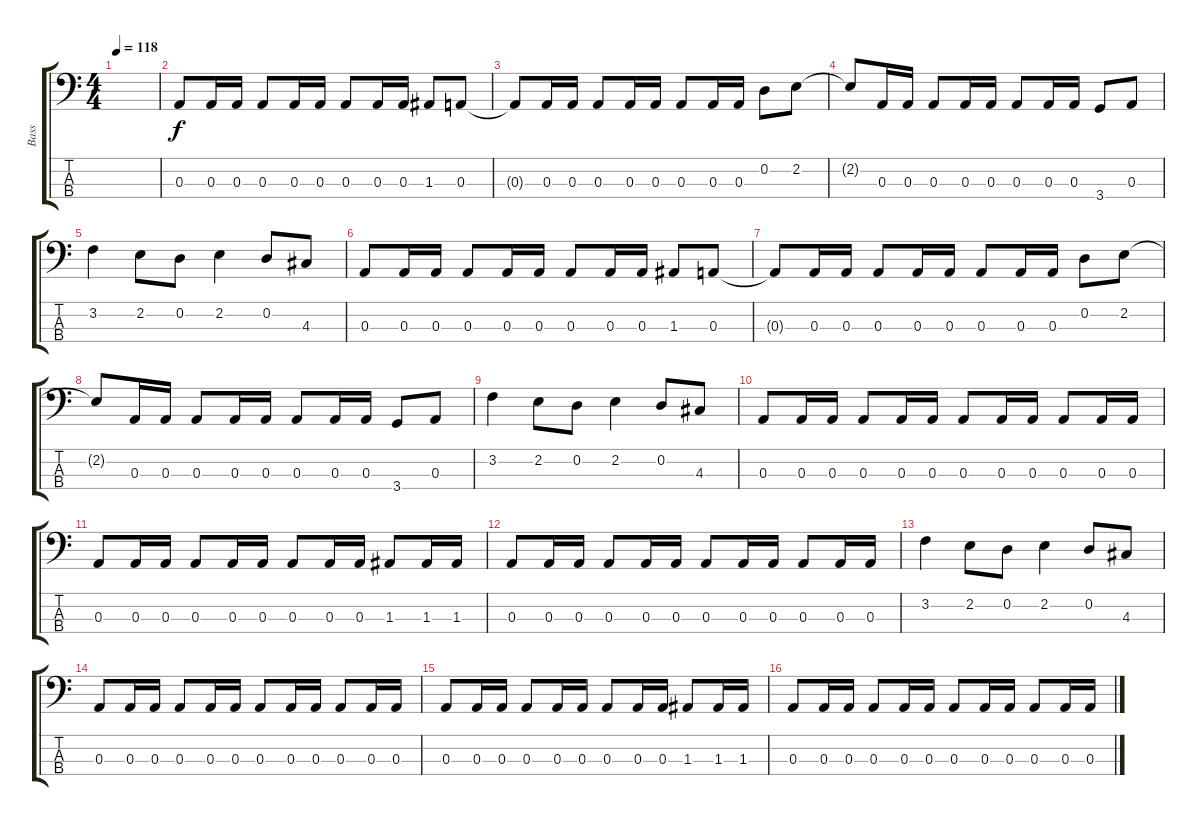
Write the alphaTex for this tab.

\track ("Bass" "Bass") {instrument electricbasspick}
\staff {score tabs}
\tuning (G2 D2 A1 E1) {hide}
\ts (4 4)
\tempo 118
\clef f4
\ks c
|
0.3.8 0.3.16 0.3.16 0.3.8 0.3.16 0.3.16 0.3.8 0.3.16 0.3.16 1.3.8 0.3.8 |
0.3{t}.8 0.3.16 0.3.16 0.3.8 0.3.16 0.3.16 0.3.8 0.3.16 0.3.16 0.2.8 2.2.8 |
2.2{t}.8 0.3.16 0.3.16 0.3.8 0.3.16 0.3.16 0.3.8 0.3.16 0.3.16 3.4.8 0.3.8 |
3.2.4 2.2.8 0.2.8 2.2.4 0.2.8 4.3.8 |
0.3.8 0.3.16 0.3.16 0.3.8 0.3.16 0.3.16 0.3.8 0.3.16 0.3.16 1.3.8 0.3.8 |
0.3{t}.8 0.3.16 0.3.16 0.3.8 0.3.16 0.3.16 0.3.8 0.3.16 0.3.16 0.2.8 2.2.8 |
2.2{t}.8 0.3.16 0.3.16 0.3.8 0.3.16 0.3.16 0.3.8 0.3.16 0.3.16 3.4.8 0.3.8 |
3.2.4 2.2.8 0.2.8 2.2.4 0.2.8 4.3.8 |
0.3.8 0.3.16 0.3.16 0.3.8 0.3.16 0.3.16 0.3.8 0.3.16 0.3.16 0.3.8 0.3.16 0.3.16 |
0.3.8 0.3.16 0.3.16 0.3.8 0.3.16 0.3.16 0.3.8 0.3.16 0.3.16 1.3.8 1.3.16 1.3.16 |
0.3.8 0.3.16 0.3.16 0.3.8 0.3.16 0.3.16 0.3.8 0.3.16 0.3.16 0.3.8 0.3.16 0.3.16 |
3.2.4 2.2.8 0.2.8 2.2.4 0.2.8 4.3.8 |
0.3.8 0.3.16 0.3.16 0.3.8 0.3.16 0.3.16 0.3.8 0.3.16 0.3.16 0.3.8 0.3.16 0.3.16 |
0.3.8 0.3.16 0.3.16 0.3.8 0.3.16 0.3.16 0.3.8 0.3.16 0.3.16 1.3.8 1.3.16 1.3.16 |
0.3.8 0.3.16 0.3.16 0.3.8 0.3.16 0.3.16 0.3.8 0.3.16 0.3.16 0.3.8 0.3.16 0.3.16
